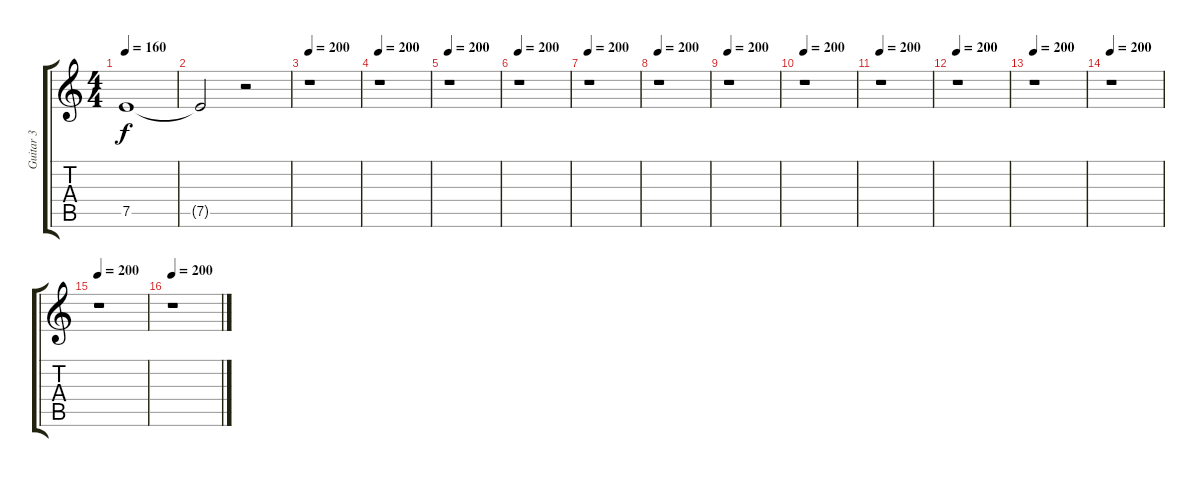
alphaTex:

\track ("Guitar 3" "Guitar 3") {instrument distortionguitar}
\staff {score tabs}
\tuning (E4 B3 G3 D3 A2 E2) {hide}
\ts (4 4)
\tempo 160
\clef g2
\ks c
7.5{t}.1{dy f} |
7.5{t}.2 r.2 |
\tempo 200
r.1 |
\tempo 200
r.1 |
\tempo 200
r.1 |
\tempo 200
r.1 |
\tempo 200
r.1 |
\tempo 200
r.1 |
\tempo 200
r.1 |
\tempo 200
r.1 |
\tempo 200
r.1 |
\tempo 200
r.1 |
\tempo 200
r.1 |
\tempo 200
r.1 |
\tempo 200
r.1 |
\tempo 200
r.1
